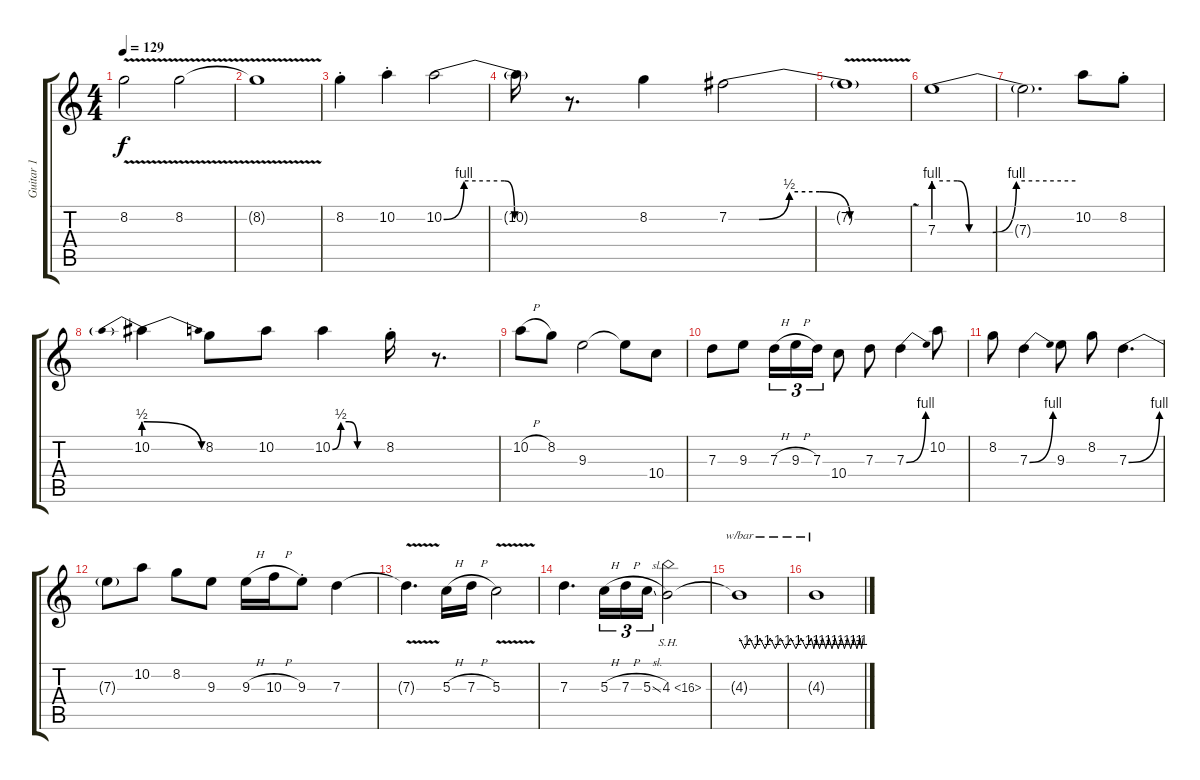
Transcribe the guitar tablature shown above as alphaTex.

\track ("Guitar 1" "Guitar 1") {instrument overdrivenguitar}
\staff {score tabs}
\tuning (E4 B3 G3 D3 A2 E2) {hide}
\ts (4 4)
\tempo 129
\clef g2
\ks c
8.2{v}.2{dy f} 8.2{v}.2 |
8.2{t}.1 |
8.2{st}.4 10.2{st}.4 10.2{be (custom 0 0 10 4 30 4 35 0 60 0)}.2 |
10.2{t}.16 r.8{d} 8.2.4 7.2{be (custom 0 0 10 0 20 2 30 2 40 0 60 0)}.2 |
7.2{v t}.1 |
7.3{be (custom 0 4 10 4 15 0 25 0 35 4 60 4)}.1 |
7.3{t}.2{d} 10.2.8{balance 8} 8.2{st}.8 |
10.2{be (prebendrelease 0 2 60 0)}.4 8.2.8 10.2.8 10.2{be (custom 0 0 10 2 20 2 30 0 60 0)}.4 8.2{st}.16 r.8{d} |
10.2{h}.8 8.2.8 9.3.2 9.3{t}.8 10.4.8 |
7.3.8 9.3.8 7.3{h}.16{tu (3 2)} 9.3{h}.16{tu (3 2)} 7.3.16{tu (3 2)} 10.4.8 7.3.8 7.3{be (bend 0 0 60 4)}.4 10.2.8 |
8.2.8 7.3{be (bend 0 0 60 4)}.4 9.3.8 8.2.8 7.3{be (bend 0 0 60 4)}.4{d} |
7.3{t}.8 10.2.8 8.2.8 9.3.8 9.3{h}.16 10.3{h}.16 9.3{st}.8 7.3.4 |
7.3{v t}.4{d} 5.3{h}.16 7.3{h}.16 5.3{v}.2 |
7.3.4{d} 5.3{h}.16{tu (3 2)} 7.3{h}.16{tu (3 2)} 5.3{sl}.16{tu (3 2)} 4.3{sh 12}.2 |
4.3{t}.1{tbe (custom default 0 0 4 -4 8 0 12 -4 16 0 20 -4 24 0 28 -4 32 0 36 -4 40 0 44 -4 48 0 52 -4 56 0 58 -4 60 0)} |
4.3{t}.1{tbe (custom default 0 0 4 -4 8 0 12 -4 16 0 20 -4 24 0 28 -4 32 0 36 -4 40 0 44 -4 48 0 52 -4 56 0 58 -4 60 0)}
